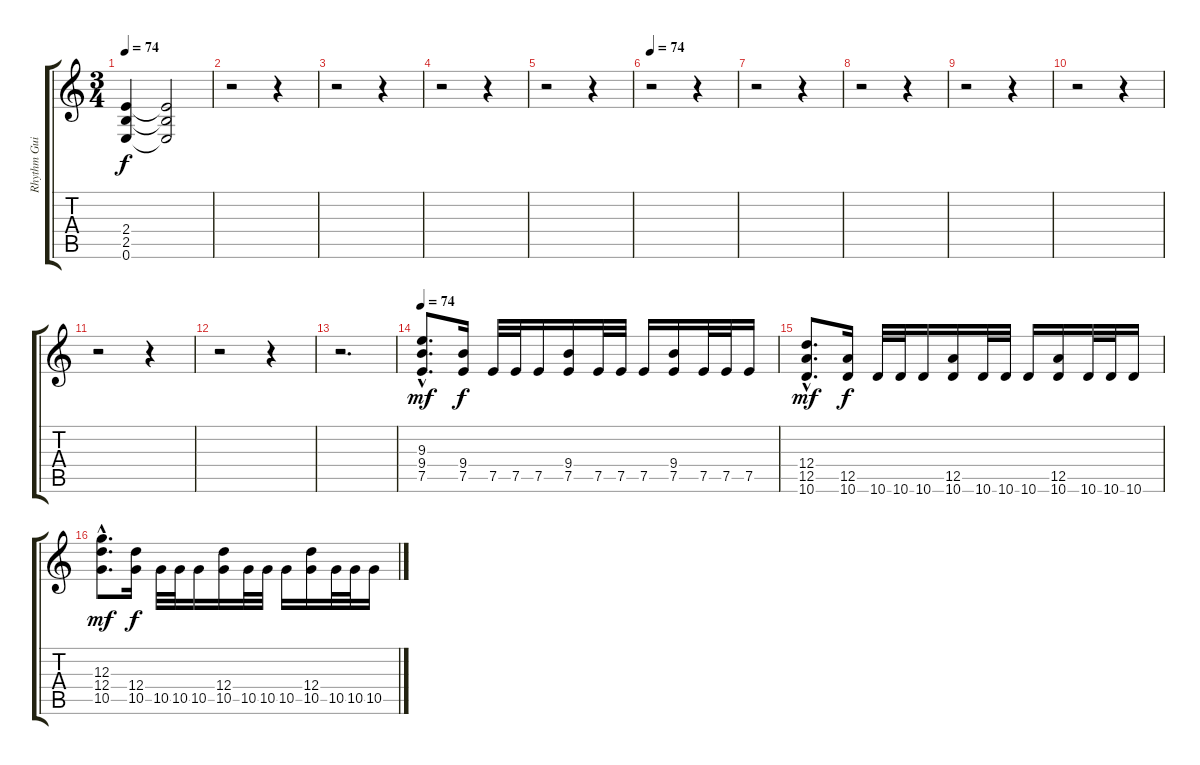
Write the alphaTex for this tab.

\track ("Rhythm Guitar (right)" "Rhythm Gui") {instrument overdrivenguitar}
\staff {score tabs}
\tuning (E4 B3 G3 D3 A2 E2) {hide}
\ts (3 4)
\tempo 74
\clef g2
\ks c
(2.4{t} 2.5{t} 0.6{t}).4{dy f} (2.4{t} 2.5{t} 0.6{t}).2{volume 0} |
r.2 r.4 |
r.2 r.4 |
r.2 r.4 |
r.2 r.4 |
\tempo 74
r.2 r.4 |
r.2 r.4 |
r.2 r.4 |
r.2 r.4 |
r.2 r.4 |
r.2 r.4 |
r.2 r.4 |
r.2{d volume 13 balance 14} |
\tempo 74
(9.3{hac} 9.4{hac} 7.5{hac}).8{d dy mf} (9.4 7.5).16{dy f} 7.5.32 7.5.32 7.5.16 (9.4 7.5).16 7.5.32 7.5.32 7.5.16 (9.4 7.5).16 7.5.32 7.5.32 7.5.16 |
(12.4{hac} 12.5{hac} 10.6{hac}).8{d dy mf} (12.5 10.6).16{dy f} 10.6.32 10.6.32 10.6.16 (12.5 10.6).16 10.6.32 10.6.32 10.6.16 (12.5 10.6).16 10.6.32 10.6.32 10.6.16 |
(12.3{hac} 12.4{hac} 10.5{hac}).8{d dy mf} (12.4 10.5).16{dy f} 10.5.32 10.5.32 10.5.16 (12.4 10.5).16 10.5.32 10.5.32 10.5.16 (12.4 10.5).16 10.5.32 10.5.32 10.5.16
